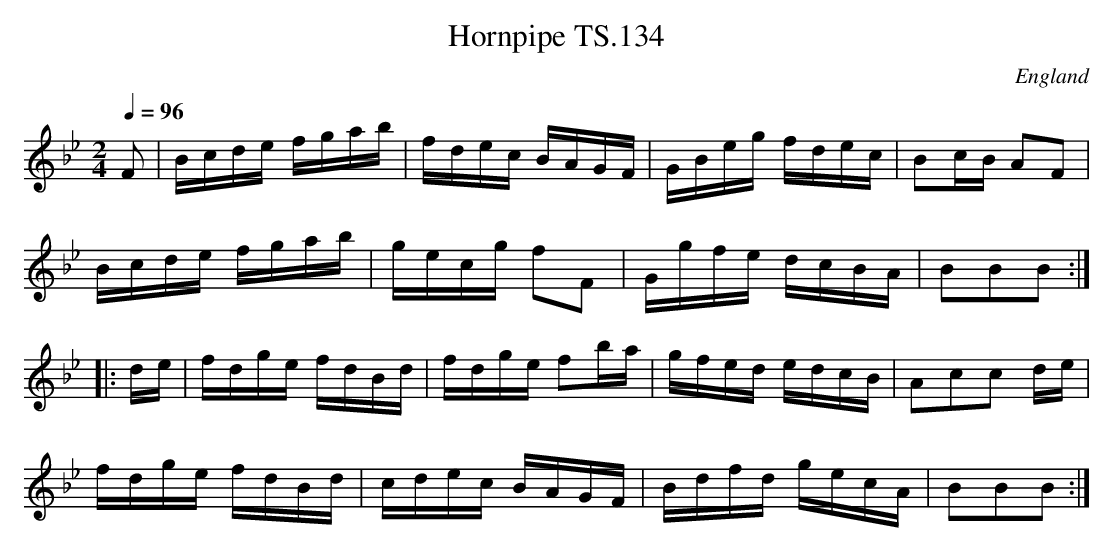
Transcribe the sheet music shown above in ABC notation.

X:1
T:Hornpipe TS.134
M:2/4
L:1/16
Q:1/4=96
O:England
K:Bb major
F2|Bcde fgab|fdec BAGF|GBeg fdec|B2cB A2F2|!
Bcde fgab|gecg f2F2|Ggfe dcBA|B2B2B2:|!
|:de|fdge fdBd|fdge f2ba|gfed edcB|A2c2c2 de|!
fdge fdBd|cdec BAGF|Bdfd gecA|B2B2B2:|]
